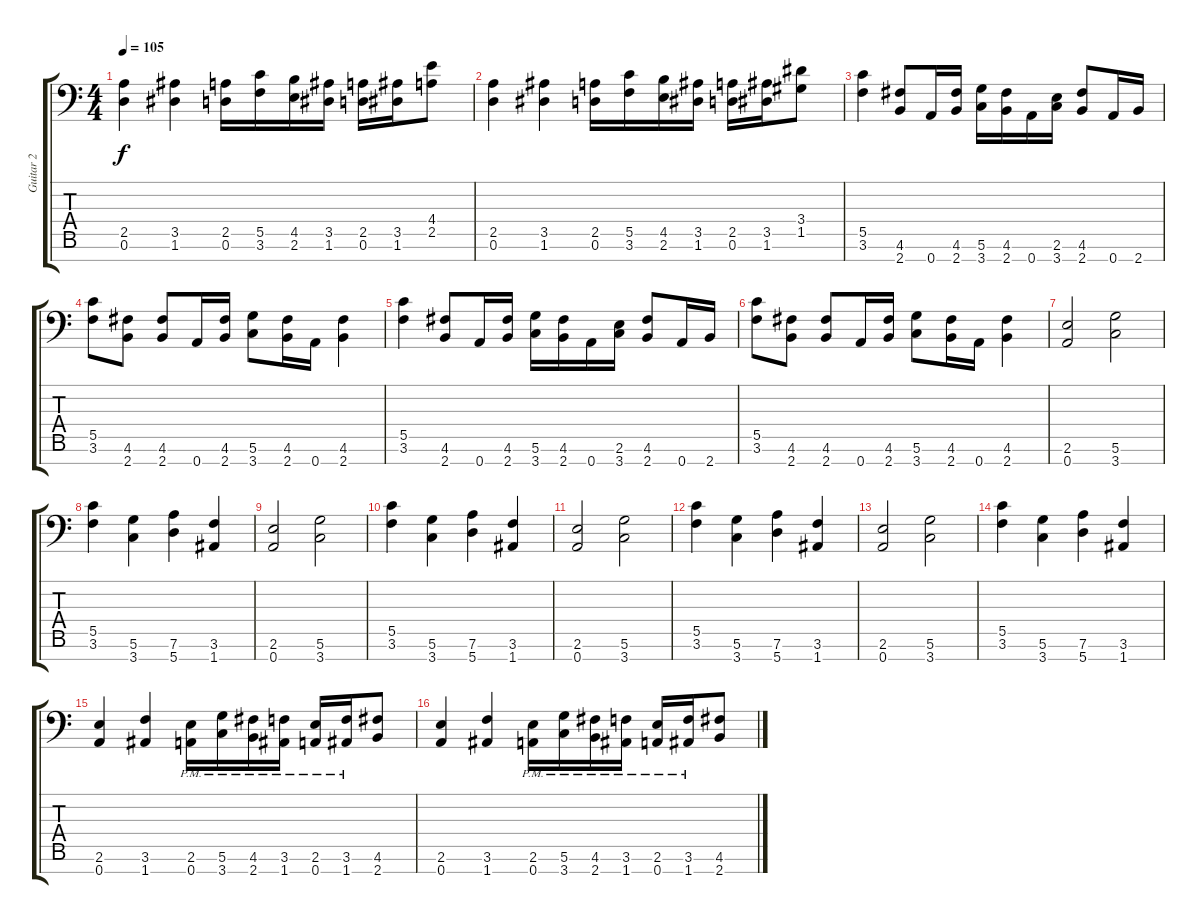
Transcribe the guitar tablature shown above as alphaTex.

\track ("Guitar 2" "Guitar 2") {instrument overdrivenguitar}
\staff {score tabs}
\tuning (D4 A3 F3 C3 G2 D2 A1) {hide}
\ts (4 4)
\tempo 105
\clef f4
\ks c
(2.5 0.6).4{dy f} (3.5 1.6).4 (2.5 0.6).16 (5.5 3.6).16 (4.5 2.6).16 (3.5 1.6).16 (2.5 0.6).16 (3.5 1.6).16 (4.4 2.5).8 |
(2.5 0.6).4 (3.5 1.6).4 (2.5 0.6).16 (5.5 3.6).16 (4.5 2.6).16 (3.5 1.6).16 (2.5 0.6).16 (3.5 1.6).16 (3.4 1.5).8 |
(5.5 3.6).4 (4.6 2.7).8 0.7.16 (4.6 2.7).16 (5.6 3.7).16 (4.6 2.7).16 0.7.16 (2.6 3.7).16 (4.6 2.7).8 0.7.16 2.7.16 |
(5.5 3.6).8 (4.6 2.7).8 (4.6 2.7).8 0.7.16 (4.6 2.7).16 (5.6 3.7).8 (4.6 2.7).16 0.7.16 (4.6 2.7).4 |
(5.5 3.6).4 (4.6 2.7).8 0.7.16 (4.6 2.7).16 (5.6 3.7).16 (4.6 2.7).16 0.7.16 (2.6 3.7).16 (4.6 2.7).8 0.7.16 2.7.16 |
(5.5 3.6).8 (4.6 2.7).8 (4.6 2.7).8 0.7.16 (4.6 2.7).16 (5.6 3.7).8 (4.6 2.7).16 0.7.16 (4.6 2.7).4 |
(2.6 0.7).2 (5.6 3.7).2 |
(5.5 3.6).4 (5.6 3.7).4 (7.6 5.7).4 (3.6 1.7).4 |
(2.6 0.7).2 (5.6 3.7).2 |
(5.5 3.6).4 (5.6 3.7).4 (7.6 5.7).4 (3.6 1.7).4 |
(2.6 0.7).2 (5.6 3.7).2 |
(5.5 3.6).4 (5.6 3.7).4 (7.6 5.7).4 (3.6 1.7).4 |
(2.6 0.7).2 (5.6 3.7).2 |
(5.5 3.6).4 (5.6 3.7).4 (7.6 5.7).4 (3.6 1.7).4 |
(2.6 0.7).4 (3.6 1.7).4 (2.6{pm} 0.7).16 (5.6{pm} 3.7{pm}).16 (4.6{pm} 2.7{pm}).16 (3.6{pm} 1.7{pm}).16 (2.6{pm} 0.7{pm}).16 (3.6{pm} 1.7{pm}).16 (4.6 2.7).8 |
(2.6 0.7).4 (3.6 1.7).4 (2.6{pm} 0.7).16 (5.6{pm} 3.7{pm}).16 (4.6{pm} 2.7{pm}).16 (3.6{pm} 1.7{pm}).16 (2.6{pm} 0.7{pm}).16 (3.6{pm} 1.7{pm}).16 (4.6 2.7).8
